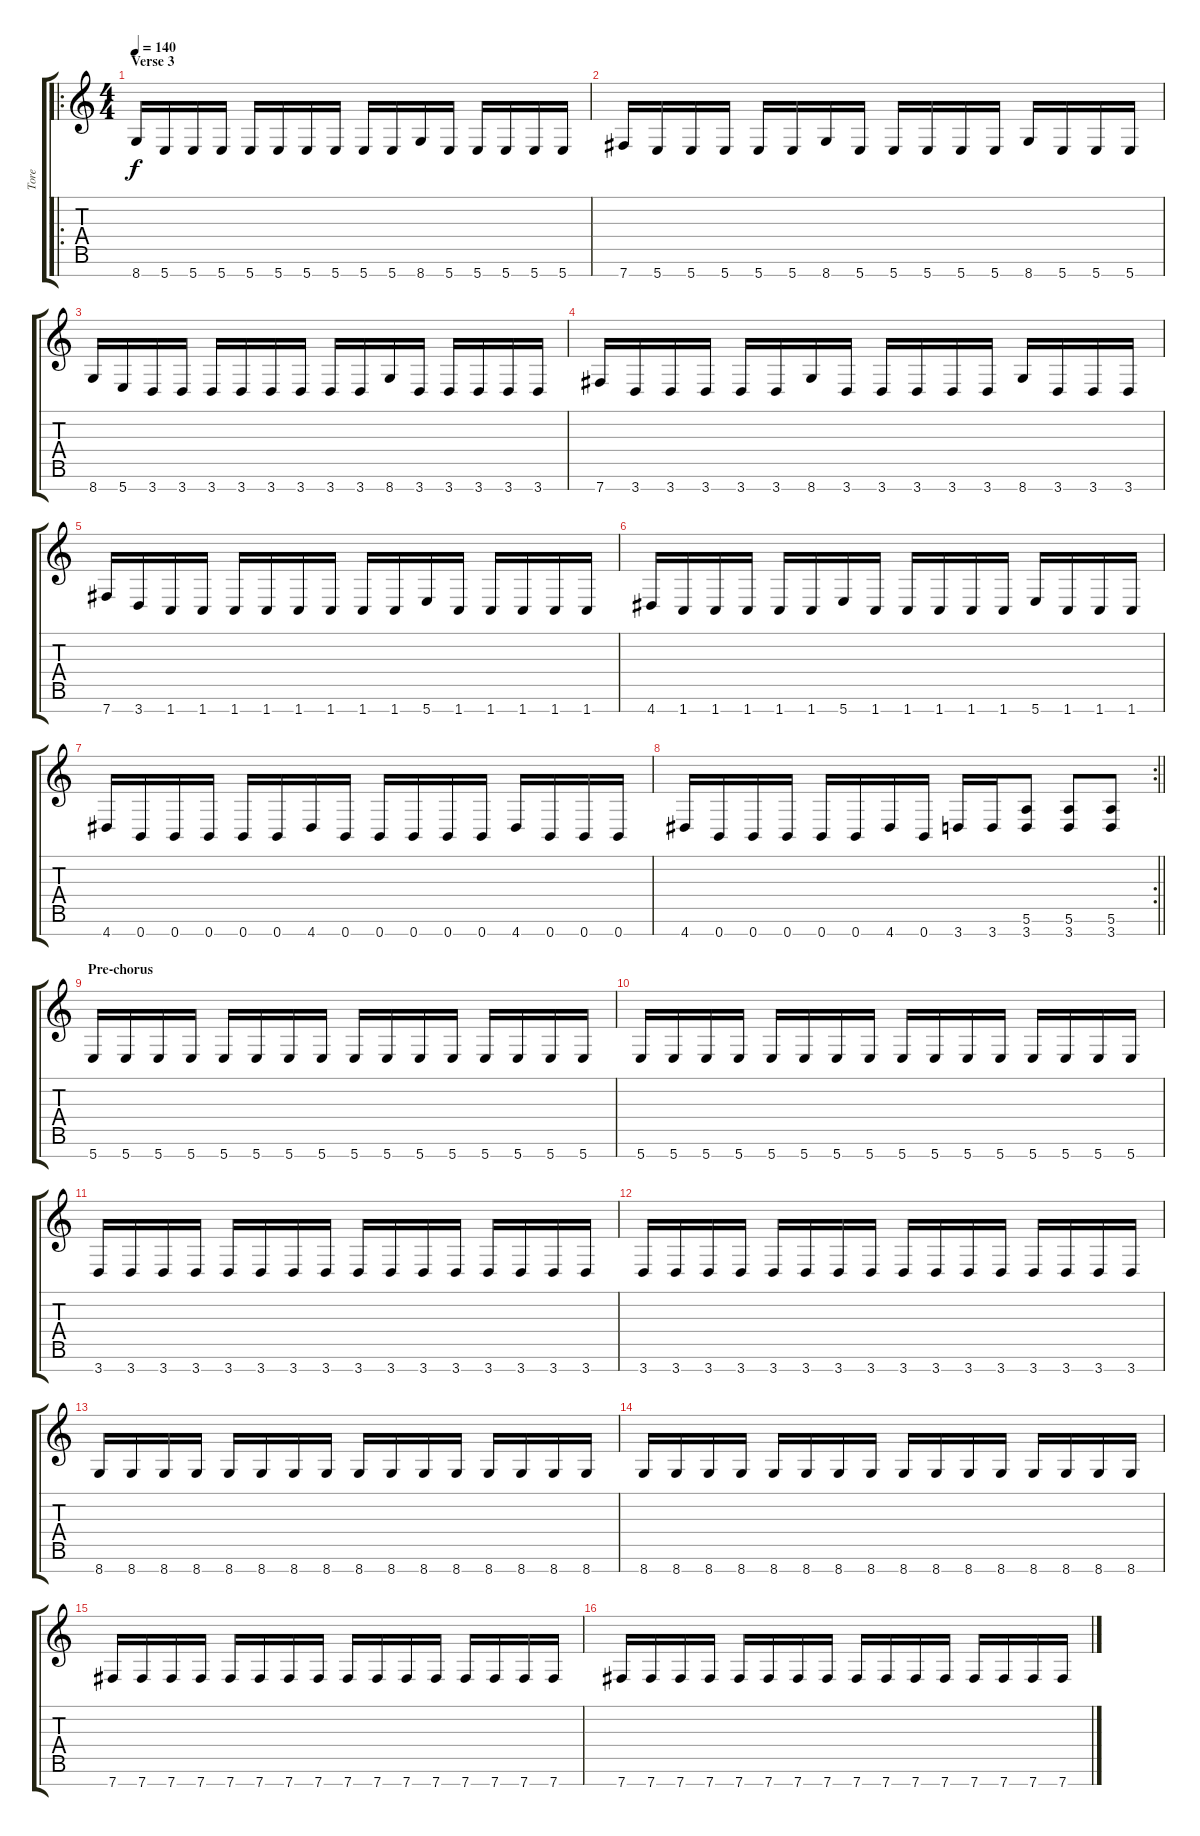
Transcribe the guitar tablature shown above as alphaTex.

\track ("Tore" "Tore") {instrument distortionguitar}
\staff {score tabs}
\tuning (E4 B3 G3 D3 A2 E2 B1) {hide}
\ro
\ts (4 4)
\section ("" "Verse 3")
\tempo 140
\clef g2
\ks c
8.7.16{dy f} 5.7.16 5.7.16 5.7.16 5.7.16 5.7.16 5.7.16 5.7.16 5.7.16 5.7.16 8.7.16 5.7.16 5.7.16 5.7.16 5.7.16 5.7.16 |
7.7.16 5.7.16 5.7.16 5.7.16 5.7.16 5.7.16 8.7.16 5.7.16 5.7.16 5.7.16 5.7.16 5.7.16 8.7.16 5.7.16 5.7.16 5.7.16 |
8.7.16 5.7.16 3.7.16 3.7.16 3.7.16 3.7.16 3.7.16 3.7.16 3.7.16 3.7.16 8.7.16 3.7.16 3.7.16 3.7.16 3.7.16 3.7.16 |
7.7.16 3.7.16 3.7.16 3.7.16 3.7.16 3.7.16 8.7.16 3.7.16 3.7.16 3.7.16 3.7.16 3.7.16 8.7.16 3.7.16 3.7.16 3.7.16 |
7.7.16 3.7.16 1.7.16 1.7.16 1.7.16 1.7.16 1.7.16 1.7.16 1.7.16 1.7.16 5.7.16 1.7.16 1.7.16 1.7.16 1.7.16 1.7.16 |
4.7.16 1.7.16 1.7.16 1.7.16 1.7.16 1.7.16 5.7.16 1.7.16 1.7.16 1.7.16 1.7.16 1.7.16 5.7.16 1.7.16 1.7.16 1.7.16 |
4.7.16 0.7.16 0.7.16 0.7.16 0.7.16 0.7.16 4.7.16 0.7.16 0.7.16 0.7.16 0.7.16 0.7.16 4.7.16 0.7.16 0.7.16 0.7.16 |
\rc 2
\barLineRight lightlight
4.7.16 0.7.16 0.7.16 0.7.16 0.7.16 0.7.16 4.7.16 0.7.16 3.7.16 3.7.16 (5.6 3.7).8 (5.6 3.7).8 (5.6 3.7).8 |
\section ("" "Pre-chorus")
5.7.16 5.7.16 5.7.16 5.7.16 5.7.16 5.7.16 5.7.16 5.7.16 5.7.16 5.7.16 5.7.16 5.7.16 5.7.16 5.7.16 5.7.16 5.7.16 |
5.7.16 5.7.16 5.7.16 5.7.16 5.7.16 5.7.16 5.7.16 5.7.16 5.7.16 5.7.16 5.7.16 5.7.16 5.7.16 5.7.16 5.7.16 5.7.16 |
3.7.16 3.7.16 3.7.16 3.7.16 3.7.16 3.7.16 3.7.16 3.7.16 3.7.16 3.7.16 3.7.16 3.7.16 3.7.16 3.7.16 3.7.16 3.7.16 |
3.7.16 3.7.16 3.7.16 3.7.16 3.7.16 3.7.16 3.7.16 3.7.16 3.7.16 3.7.16 3.7.16 3.7.16 3.7.16 3.7.16 3.7.16 3.7.16 |
8.7.16 8.7.16 8.7.16 8.7.16 8.7.16 8.7.16 8.7.16 8.7.16 8.7.16 8.7.16 8.7.16 8.7.16 8.7.16 8.7.16 8.7.16 8.7.16 |
8.7.16 8.7.16 8.7.16 8.7.16 8.7.16 8.7.16 8.7.16 8.7.16 8.7.16 8.7.16 8.7.16 8.7.16 8.7.16 8.7.16 8.7.16 8.7.16 |
7.7.16 7.7.16 7.7.16 7.7.16 7.7.16 7.7.16 7.7.16 7.7.16 7.7.16 7.7.16 7.7.16 7.7.16 7.7.16 7.7.16 7.7.16 7.7.16 |
7.7.16 7.7.16 7.7.16 7.7.16 7.7.16 7.7.16 7.7.16 7.7.16 7.7.16 7.7.16 7.7.16 7.7.16 7.7.16 7.7.16 7.7.16 7.7.16
